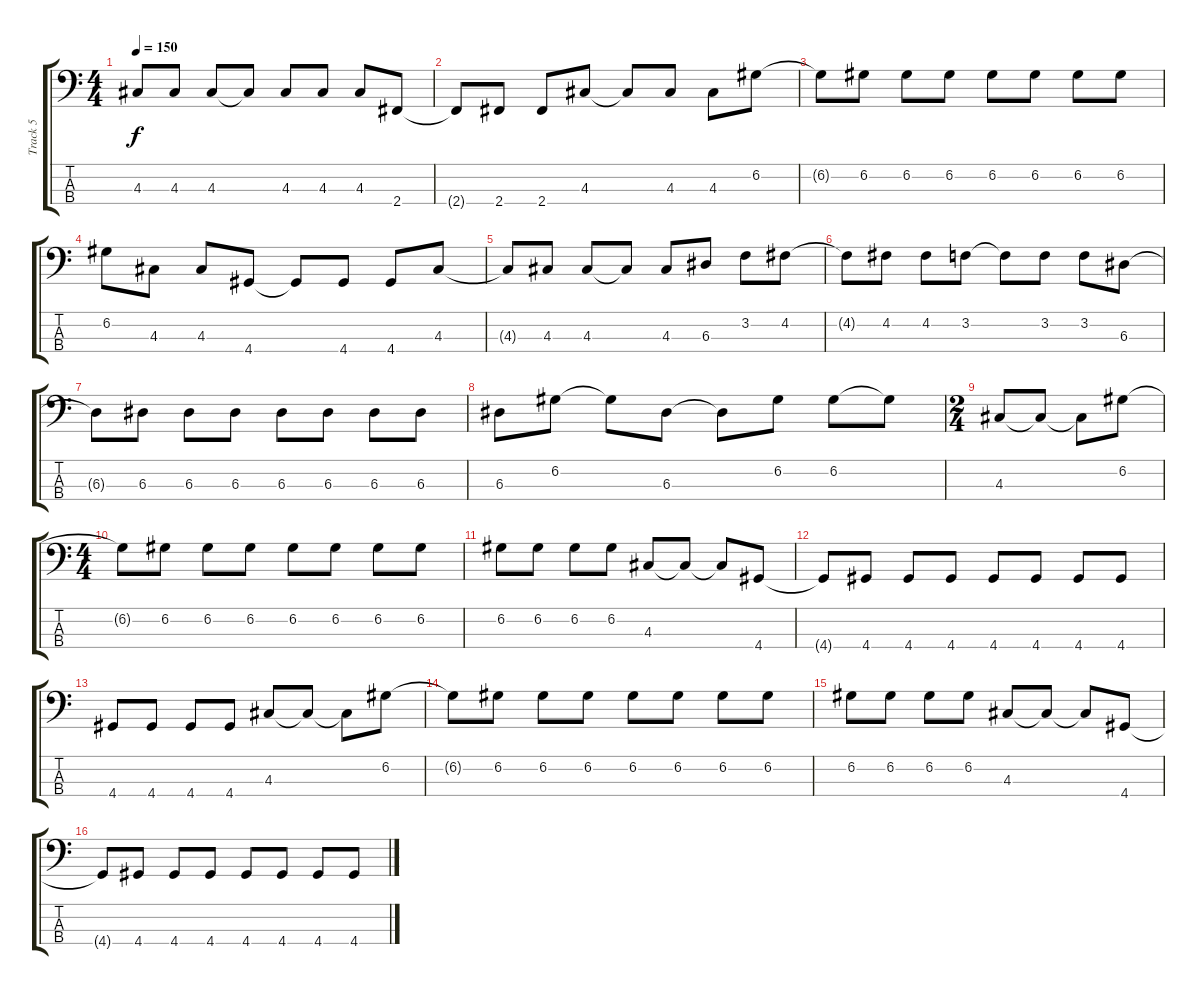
\track ("Track 5" "Track 5") {instrument electricbasspick}
\staff {score tabs}
\tuning (G2 D2 A1 E1) {hide}
\ts (4 4)
\tempo 150
\clef f4
\ks c
4.3{t}.8{dy f} 4.3.8 4.3.8 4.3{t}.8 4.3.8 4.3.8 4.3.8 2.4.8 |
2.4{t}.8 2.4.8 2.4.8 4.3.8 4.3{t}.8 4.3.8 4.3.8 6.2.8 |
6.2{t}.8 6.2.8 6.2.8 6.2.8 6.2.8 6.2.8 6.2.8 6.2.8 |
6.2.8 4.3.8 4.3.8 4.4.8 4.4{t}.8 4.4.8 4.4.8 4.3.8 |
4.3{t}.8 4.3.8 4.3.8 4.3{t}.8 4.3.8 6.3.8 3.2.8 4.2.8 |
4.2{t}.8 4.2.8 4.2.8 3.2.8 3.2{t}.8 3.2.8 3.2.8 6.3.8 |
6.3{t}.8 6.3.8 6.3.8 6.3.8 6.3.8 6.3.8 6.3.8 6.3.8 |
6.3.8 6.2.8 6.2{t}.8 6.3.8 6.3{t}.8 6.2.8 6.2.8 6.2{t}.8 |
\ts (2 4)
4.3.8 4.3{t}.8 4.3{t}.8 6.2.8 |
\ts (4 4)
6.2{t}.8 6.2.8 6.2.8 6.2.8 6.2.8 6.2.8 6.2.8 6.2.8 |
6.2.8 6.2.8 6.2.8 6.2.8 4.3.8 4.3{t}.8 4.3{t}.8 4.4.8 |
4.4{t}.8 4.4.8 4.4.8 4.4.8 4.4.8 4.4.8 4.4.8 4.4.8 |
4.4.8 4.4.8 4.4.8 4.4.8 4.3.8 4.3{t}.8 4.3{t}.8 6.2.8 |
6.2{t}.8 6.2.8 6.2.8 6.2.8 6.2.8 6.2.8 6.2.8 6.2.8 |
6.2.8 6.2.8 6.2.8 6.2.8 4.3.8 4.3{t}.8 4.3{t}.8 4.4.8 |
4.4{t}.8 4.4.8 4.4.8 4.4.8 4.4.8 4.4.8 4.4.8 4.4.8
